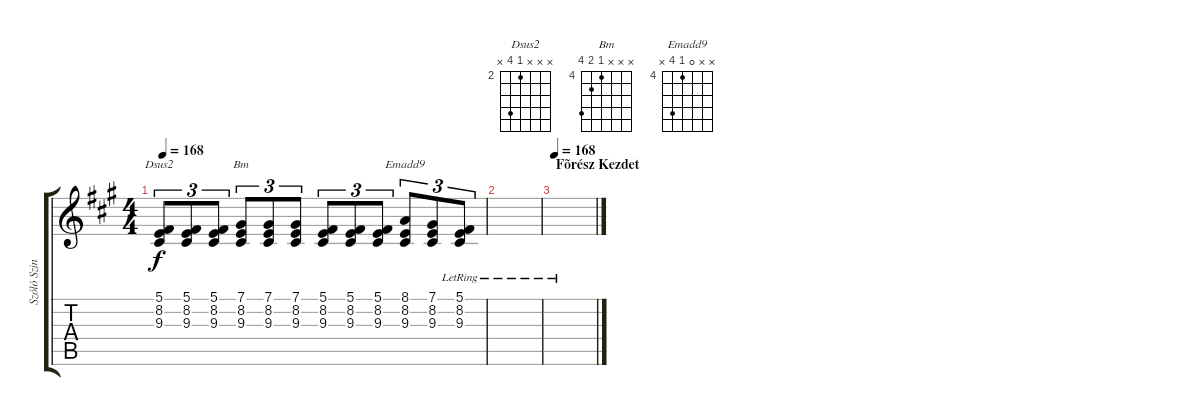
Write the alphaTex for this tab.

\track ("Szóló Szinti" "Szóló Szin") {instrument lead5charang}
\staff {score tabs}
\tuning (Db4 Ab3 E3 B2 Gb2 Db2) {hide}
\chord ("Dsus2" x x x 2 5 x) {firstfret 2}
\chord ("Bm" x x x 4 5 7) {firstfret 4}
\chord ("Emadd9" x x 0 4 7 x) {firstfret 4}
\ts (4 4)
\tempo 168
\clef g2
\ks f#minor
(5.1 8.2 9.3).8{tu (3 2) ch "Dsus2" dy f} (5.1 8.2 9.3).8{tu (3 2)} (5.1 8.2 9.3).8{tu (3 2)} (7.1 8.2 9.3).8{tu (3 2) ch "Bm"} (7.1 8.2 9.3).8{tu (3 2)} (7.1 8.2 9.3).8{tu (3 2)} (5.1 8.2 9.3).8{tu (3 2)} (5.1 8.2 9.3).8{tu (3 2)} (5.1 8.2 9.3).8{tu (3 2)} (8.1 8.2 9.3).8{tu (3 2) ch "Emadd9"} (7.1 8.2 9.3).8{tu (3 2)} (5.1{lr} 8.2{lr} 9.3{lr}).8{tu (3 2)} |
|
\section ("" "Fõrész Kezdet")
\tempo 168
